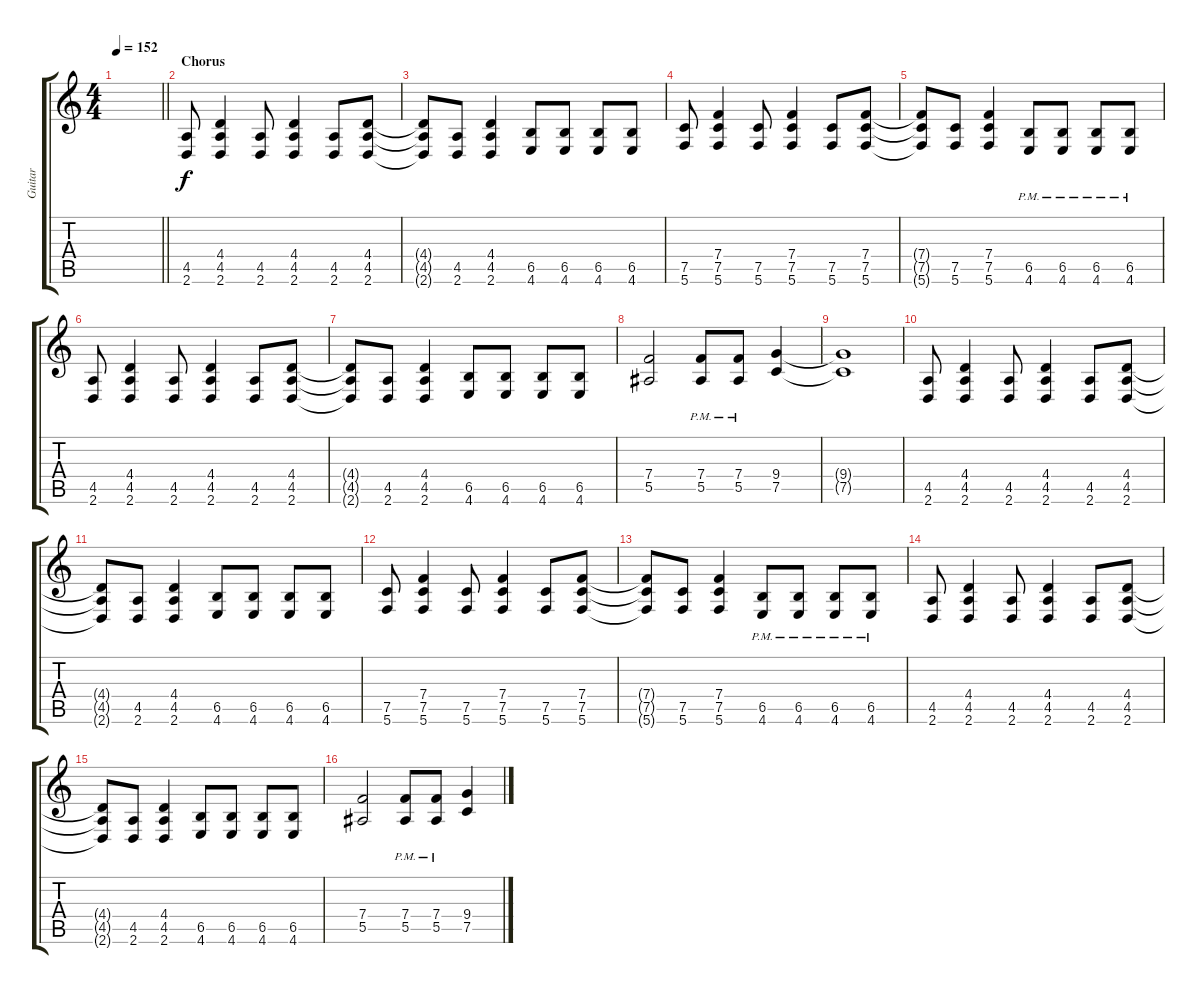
\track ("Guitar" "Guitar") {instrument distortionguitar}
\staff {score tabs}
\tuning (C4 G3 Eb3 Bb2 F2 C2) {hide}
\ts (4 4)
\tempo 152
\clef g2
\barLineRight lightlight
\ks c
|
\section ("" "Chorus")
(4.5 2.6).8 (4.4 4.5 2.6).4 (4.5 2.6).8 (4.4 4.5 2.6).4 (4.5 2.6).8 (4.4 4.5 2.6).8 |
(4.4{t} 4.5{t} 2.6{t}).8 (4.5 2.6).8 (4.4 4.5 2.6).4 (6.5 4.6).8 (6.5 4.6).8 (6.5 4.6).8 (6.5 4.6).8 |
(7.5 5.6).8 (7.4 7.5 5.6).4 (7.5 5.6).8 (7.4 7.5 5.6).4 (7.5 5.6).8 (7.4 7.5 5.6).8 |
(7.4{t} 7.5{t} 5.6{t}).8 (7.5 5.6).8 (7.4 7.5 5.6).4 (6.5{pm} 4.6{pm}).8 (6.5{pm} 4.6{pm}).8 (6.5{pm} 4.6{pm}).8 (6.5{pm} 4.6{pm}).8 |
(4.5 2.6).8 (4.4 4.5 2.6).4 (4.5 2.6).8 (4.4 4.5 2.6).4 (4.5 2.6).8 (4.4 4.5 2.6).8 |
(4.4{t} 4.5{t} 2.6{t}).8 (4.5 2.6).8 (4.4 4.5 2.6).4 (6.5 4.6).8 (6.5 4.6).8 (6.5 4.6).8 (6.5 4.6).8 |
(7.4 5.5).2 (7.4{pm} 5.5{pm}).8 (7.4{pm} 5.5{pm}).8 (9.4 7.5).4 |
(9.4{t} 7.5{t}).1 |
(4.5 2.6).8 (4.4 4.5 2.6).4 (4.5 2.6).8 (4.4 4.5 2.6).4 (4.5 2.6).8 (4.4 4.5 2.6).8 |
(4.4{t} 4.5{t} 2.6{t}).8 (4.5 2.6).8 (4.4 4.5 2.6).4 (6.5 4.6).8 (6.5 4.6).8 (6.5 4.6).8 (6.5 4.6).8 |
(7.5 5.6).8 (7.4 7.5 5.6).4 (7.5 5.6).8 (7.4 7.5 5.6).4 (7.5 5.6).8 (7.4 7.5 5.6).8 |
(7.4{t} 7.5{t} 5.6{t}).8 (7.5 5.6).8 (7.4 7.5 5.6).4 (6.5{pm} 4.6{pm}).8 (6.5{pm} 4.6{pm}).8 (6.5{pm} 4.6{pm}).8 (6.5{pm} 4.6{pm}).8 |
(4.5 2.6).8 (4.4 4.5 2.6).4 (4.5 2.6).8 (4.4 4.5 2.6).4 (4.5 2.6).8 (4.4 4.5 2.6).8 |
(4.4{t} 4.5{t} 2.6{t}).8 (4.5 2.6).8 (4.4 4.5 2.6).4 (6.5 4.6).8 (6.5 4.6).8 (6.5 4.6).8 (6.5 4.6).8 |
(7.4 5.5).2 (7.4{pm} 5.5{pm}).8 (7.4{pm} 5.5{pm}).8 (9.4 7.5).4
